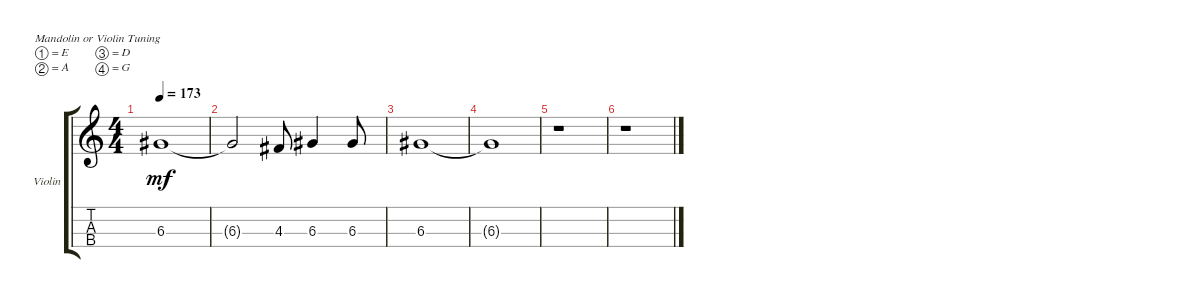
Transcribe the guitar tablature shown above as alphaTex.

\defaultSystemsLayout 4
\bracketExtendMode groupsimilarinstruments
\firstSystemTrackNameOrientation horizontal
\otherSystemsTrackNameOrientation horizontal
\track ("Violin" "Violin") {instrument violin}
\staff {score tabs}
\tuning (E5 A4 D4 G3)
\ts (4 4)
\tempo 173
\clef g2
\ks c
6.3.1{dy mf} |
6.3{t}.2 4.3.8 6.3.4 6.3.8 |
6.3.1 |
6.3{t}.1 |
r.1 |
r.1
